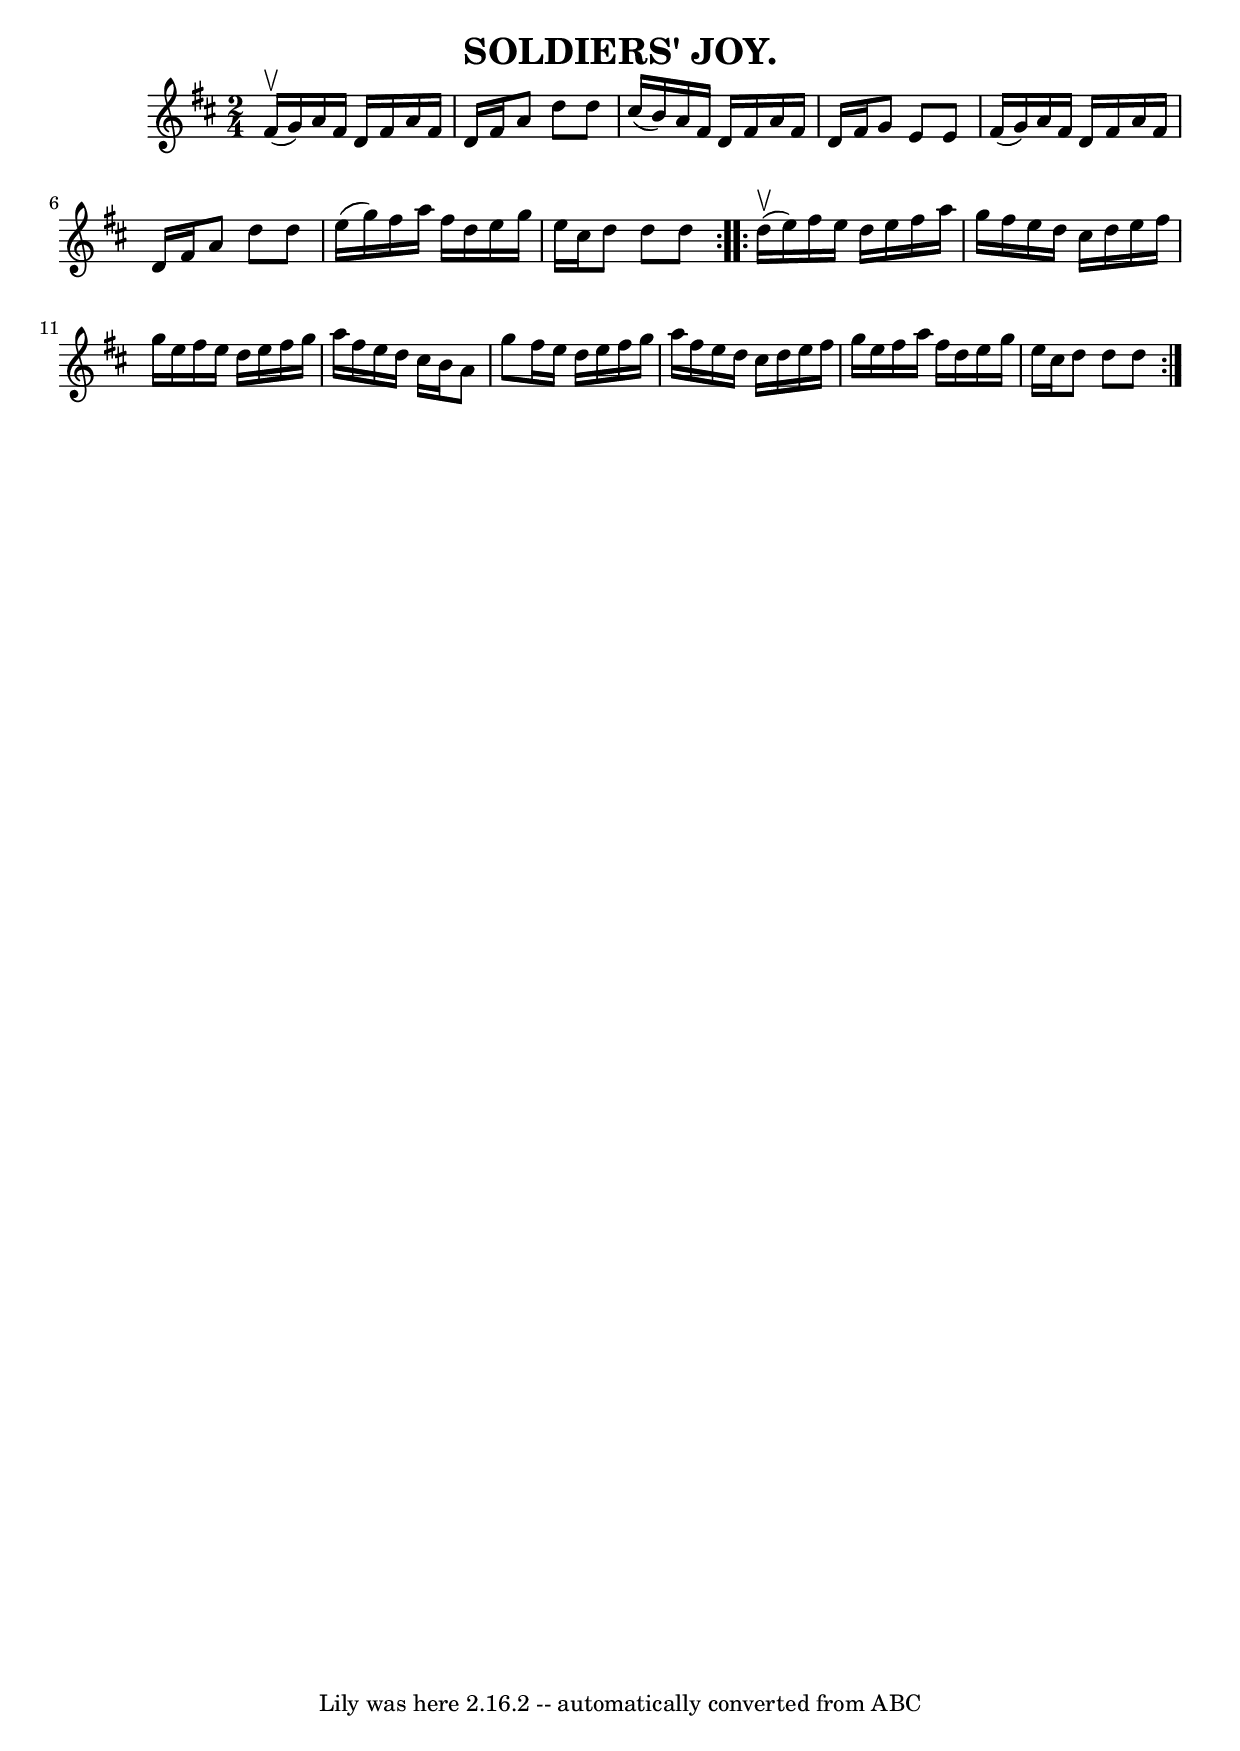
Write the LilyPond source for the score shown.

\version "2.16.2"
\include "Mammoth.ily"
\header {
  %% book = "Coles pg 24.7"
  crossRefNumber = "1"
  footnotes = "\\\\SOLDIERS' JOY.  [Form a circle, two couples facing].  -- Forward and back\\\\four, turn the opposite.  Balance and turn partners.  Ladies chain. Forward\\\\and back, forward, pass by to next couple."
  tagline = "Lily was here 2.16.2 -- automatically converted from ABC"
  title = "SOLDIERS' JOY."

}
voicedefault =  {



  \repeat volta 2 {

    \time 2/4 
    \key d \major
    fis'16 (^\upbow g'16)   |
    a'16    
    fis'16 d'16 fis'16 a'16 fis'16 d'16 fis'16    |
    a'8  
    d''8 d''8 cis''16 (b'16)   |
    a'16 fis'16 d'16    
    fis'16 a'16 fis'16 d'16 fis'16    |
    g'8 e'8 e'8    
    fis'16 (g'16)   |
    a'16 fis'16 d'16 fis'16 a'16    
    fis'16 d'16 fis'16    |
    a'8 d''8 d''8 e''16 (g''16-)   |
    fis''16 a''16 fis''16 d''16 e''16 g''16 e''16 
    cis''16    |
    d''8 d''8 d''8    
  }     
  \repeat volta 2 {
    
    d''16 (^\upbow e''16)   |
    fis''16 e''16 d''16 e''16    
    fis''16 a''16 g''16 fis''16    |
    e''16 d''16 cis''16    
    d''16 e''16 fis''16 g''16 e''16    |
    fis''16 e''16    
    d''16 e''16 fis''16 g''16 a''16 fis''16    |
    e''16    
    d''16 cis''16 b'16 a'8 g''8    |
    fis''16 e''16    
    d''16 e''16 fis''16 g''16 a''16 fis''16    |
    e''16    
    d''16 cis''16 d''16 e''16 fis''16 g''16 e''16    |
    
    fis''16 a''16 fis''16 d''16 e''16 g''16 e''16 cis''16    
    |
    d''8 d''8 d''8    
  }   

}

\score{
  <<

    \context Staff="default"
    {
      \voicedefault 
      
    }

  >>
  \layout {
    
  }
  \midi {
  }

}
